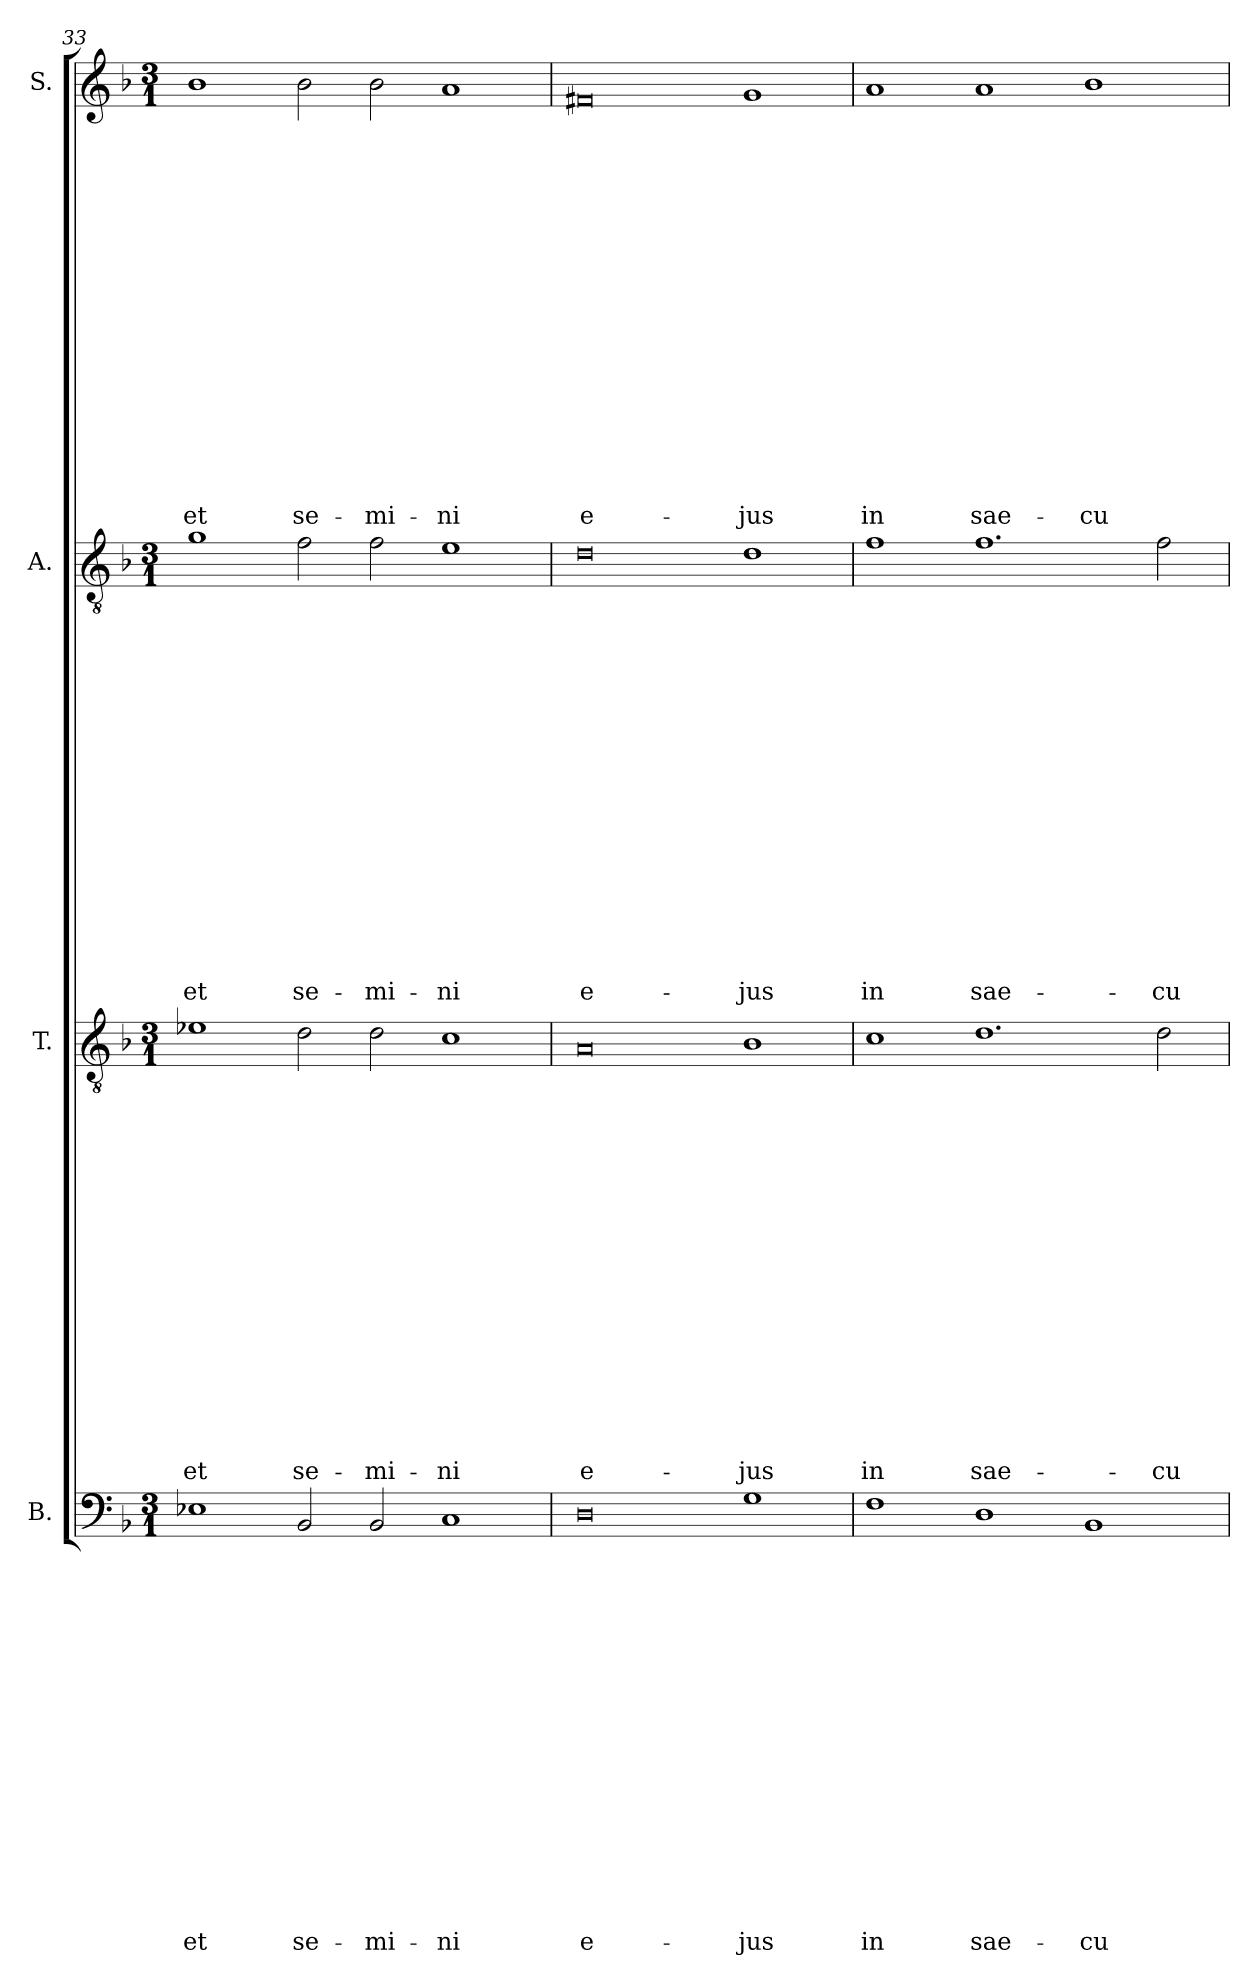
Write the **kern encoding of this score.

**kern	**text	**text	**text	**text	**text	**text	**text	**text	**text	**text	**text	**text	**text	**text	**text	**text	**text	**kern	**text	**text	**text	**text	**text	**text	**text	**text	**text	**text	**text	**text	**text	**text	**text	**text	**text	**kern	**text	**text	**text	**text	**text	**text	**text	**text	**text	**text	**text	**text	**text	**text	**text	**text	**text	**kern	**text	**text	**text	**text	**text	**text	**text	**text	**text	**text	**text	**text	**text	**text	**text	**text	**text
*part4	*part4	*part4	*part4	*part4	*part4	*part4	*part4	*part4	*part4	*part4	*part4	*part4	*part4	*part4	*part4	*part4	*part4	*part3	*part3	*part3	*part3	*part3	*part3	*part3	*part3	*part3	*part3	*part3	*part3	*part3	*part3	*part3	*part3	*part3	*part3	*part2	*part2	*part2	*part2	*part2	*part2	*part2	*part2	*part2	*part2	*part2	*part2	*part2	*part2	*part2	*part2	*part2	*part2	*part1	*part1	*part1	*part1	*part1	*part1	*part1	*part1	*part1	*part1	*part1	*part1	*part1	*part1	*part1	*part1	*part1	*part1
*staff4	*staff4	*staff4	*staff4	*staff4	*staff4	*staff4	*staff4	*staff4	*staff4	*staff4	*staff4	*staff4	*staff4	*staff4	*staff4	*staff4	*staff4	*staff3	*staff3	*staff3	*staff3	*staff3	*staff3	*staff3	*staff3	*staff3	*staff3	*staff3	*staff3	*staff3	*staff3	*staff3	*staff3	*staff3	*staff3	*staff2	*staff2	*staff2	*staff2	*staff2	*staff2	*staff2	*staff2	*staff2	*staff2	*staff2	*staff2	*staff2	*staff2	*staff2	*staff2	*staff2	*staff2	*staff1	*staff1	*staff1	*staff1	*staff1	*staff1	*staff1	*staff1	*staff1	*staff1	*staff1	*staff1	*staff1	*staff1	*staff1	*staff1	*staff1	*staff1
*I"B.	*	*	*	*	*	*	*	*	*	*	*	*	*	*	*	*	*	*I"T.	*	*	*	*	*	*	*	*	*	*	*	*	*	*	*	*	*	*I"A.	*	*	*	*	*	*	*	*	*	*	*	*	*	*	*	*	*	*I"S.	*	*	*	*	*	*	*	*	*	*	*	*	*	*	*	*	*
*clefF4	*	*	*	*	*	*	*	*	*	*	*	*	*	*	*	*	*	*clefGv2	*	*	*	*	*	*	*	*	*	*	*	*	*	*	*	*	*	*clefGv2	*	*	*	*	*	*	*	*	*	*	*	*	*	*	*	*	*	*clefG2	*	*	*	*	*	*	*	*	*	*	*	*	*	*	*	*	*
*k[b-]	*	*	*	*	*	*	*	*	*	*	*	*	*	*	*	*	*	*k[b-]	*	*	*	*	*	*	*	*	*	*	*	*	*	*	*	*	*	*k[b-]	*	*	*	*	*	*	*	*	*	*	*	*	*	*	*	*	*	*k[b-]	*	*	*	*	*	*	*	*	*	*	*	*	*	*	*	*	*
*F:	*	*	*	*	*	*	*	*	*	*	*	*	*	*	*	*	*	*F:	*	*	*	*	*	*	*	*	*	*	*	*	*	*	*	*	*	*F:	*	*	*	*	*	*	*	*	*	*	*	*	*	*	*	*	*	*F:	*	*	*	*	*	*	*	*	*	*	*	*	*	*	*	*	*
*M3/1	*	*	*	*	*	*	*	*	*	*	*	*	*	*	*	*	*	*M3/1	*	*	*	*	*	*	*	*	*	*	*	*	*	*	*	*	*	*M3/1	*	*	*	*	*	*	*	*	*	*	*	*	*	*	*	*	*	*M3/1	*	*	*	*	*	*	*	*	*	*	*	*	*	*	*	*	*
=33	=33	=33	=33	=33	=33	=33	=33	=33	=33	=33	=33	=33	=33	=33	=33	=33	=33	=33	=33	=33	=33	=33	=33	=33	=33	=33	=33	=33	=33	=33	=33	=33	=33	=33	=33	=33	=33	=33	=33	=33	=33	=33	=33	=33	=33	=33	=33	=33	=33	=33	=33	=33	=33	=33	=33	=33	=33	=33	=33	=33	=33	=33	=33	=33	=33	=33	=33	=33	=33	=33	=33
1E-X	.	.	.	.	.	.	.	.	.	.	.	.	.	.	.	.	et	1e-X	.	.	.	.	.	.	.	.	.	.	.	.	.	.	.	.	et	1g	.	.	.	.	.	.	.	.	.	.	.	.	.	.	.	.	et	1b-	.	.	.	.	.	.	.	.	.	.	.	.	.	.	.	.	et
2BB-/	.	.	.	.	.	.	.	.	.	.	.	.	.	.	.	.	se-	2d\	.	.	.	.	.	.	.	.	.	.	.	.	.	.	.	.	se-	2f\	.	.	.	.	.	.	.	.	.	.	.	.	.	.	.	.	se-	2b-\	.	.	.	.	.	.	.	.	.	.	.	.	.	.	.	.	se-
2BB-/	.	.	.	.	.	.	.	.	.	.	.	.	.	.	.	.	-mi-	2d\	.	.	.	.	.	.	.	.	.	.	.	.	.	.	.	.	-mi-	2f\	.	.	.	.	.	.	.	.	.	.	.	.	.	.	.	.	-mi-	2b-\	.	.	.	.	.	.	.	.	.	.	.	.	.	.	.	.	-mi-
1C	.	.	.	.	.	.	.	.	.	.	.	.	.	.	.	.	-ni	1c	.	.	.	.	.	.	.	.	.	.	.	.	.	.	.	.	-ni	1e	.	.	.	.	.	.	.	.	.	.	.	.	.	.	.	.	-ni	1a	.	.	.	.	.	.	.	.	.	.	.	.	.	.	.	.	-ni
=34	=34	=34	=34	=34	=34	=34	=34	=34	=34	=34	=34	=34	=34	=34	=34	=34	=34	=34	=34	=34	=34	=34	=34	=34	=34	=34	=34	=34	=34	=34	=34	=34	=34	=34	=34	=34	=34	=34	=34	=34	=34	=34	=34	=34	=34	=34	=34	=34	=34	=34	=34	=34	=34	=34	=34	=34	=34	=34	=34	=34	=34	=34	=34	=34	=34	=34	=34	=34	=34	=34	=34
0D	.	.	.	.	.	.	.	.	.	.	.	.	.	.	.	.	e-	0A	.	.	.	.	.	.	.	.	.	.	.	.	.	.	.	.	e-	0d	.	.	.	.	.	.	.	.	.	.	.	.	.	.	.	.	e-	0f#X	.	.	.	.	.	.	.	.	.	.	.	.	.	.	.	.	e-
1G	.	.	.	.	.	.	.	.	.	.	.	.	.	.	.	.	-jus	1B-	.	.	.	.	.	.	.	.	.	.	.	.	.	.	.	.	-jus	1d	.	.	.	.	.	.	.	.	.	.	.	.	.	.	.	.	-jus	1g	.	.	.	.	.	.	.	.	.	.	.	.	.	.	.	.	-jus
=35	=35	=35	=35	=35	=35	=35	=35	=35	=35	=35	=35	=35	=35	=35	=35	=35	=35	=35	=35	=35	=35	=35	=35	=35	=35	=35	=35	=35	=35	=35	=35	=35	=35	=35	=35	=35	=35	=35	=35	=35	=35	=35	=35	=35	=35	=35	=35	=35	=35	=35	=35	=35	=35	=35	=35	=35	=35	=35	=35	=35	=35	=35	=35	=35	=35	=35	=35	=35	=35	=35	=35
1F	.	.	.	.	.	.	.	.	.	.	.	.	.	.	.	.	in	1c	.	.	.	.	.	.	.	.	.	.	.	.	.	.	.	.	in	1f	.	.	.	.	.	.	.	.	.	.	.	.	.	.	.	.	in	1a	.	.	.	.	.	.	.	.	.	.	.	.	.	.	.	.	in
1D	.	.	.	.	.	.	.	.	.	.	.	.	.	.	.	.	sae-	1.d	.	.	.	.	.	.	.	.	.	.	.	.	.	.	.	.	sae-	1.f	.	.	.	.	.	.	.	.	.	.	.	.	.	.	.	.	sae-	1a	.	.	.	.	.	.	.	.	.	.	.	.	.	.	.	.	sae-
1BB-	.	.	.	.	.	.	.	.	.	.	.	.	.	.	.	.	-cu-	.	.	.	.	.	.	.	.	.	.	.	.	.	.	.	.	.	.	.	.	.	.	.	.	.	.	.	.	.	.	.	.	.	.	.	.	1b-	.	.	.	.	.	.	.	.	.	.	.	.	.	.	.	.	-cu-
.	.	.	.	.	.	.	.	.	.	.	.	.	.	.	.	.	.	2d\	.	.	.	.	.	.	.	.	.	.	.	.	.	.	.	.	-cu-	2f\	.	.	.	.	.	.	.	.	.	.	.	.	.	.	.	.	-cu-	.	.	.	.	.	.	.	.	.	.	.	.	.	.	.	.	.	.
=	=	=	=	=	=	=	=	=	=	=	=	=	=	=	=	=	=	=	=	=	=	=	=	=	=	=	=	=	=	=	=	=	=	=	=	=	=	=	=	=	=	=	=	=	=	=	=	=	=	=	=	=	=	=	=	=	=	=	=	=	=	=	=	=	=	=	=	=	=	=	=
*-	*-	*-	*-	*-	*-	*-	*-	*-	*-	*-	*-	*-	*-	*-	*-	*-	*-	*-	*-	*-	*-	*-	*-	*-	*-	*-	*-	*-	*-	*-	*-	*-	*-	*-	*-	*-	*-	*-	*-	*-	*-	*-	*-	*-	*-	*-	*-	*-	*-	*-	*-	*-	*-	*-	*-	*-	*-	*-	*-	*-	*-	*-	*-	*-	*-	*-	*-	*-	*-	*-	*-
